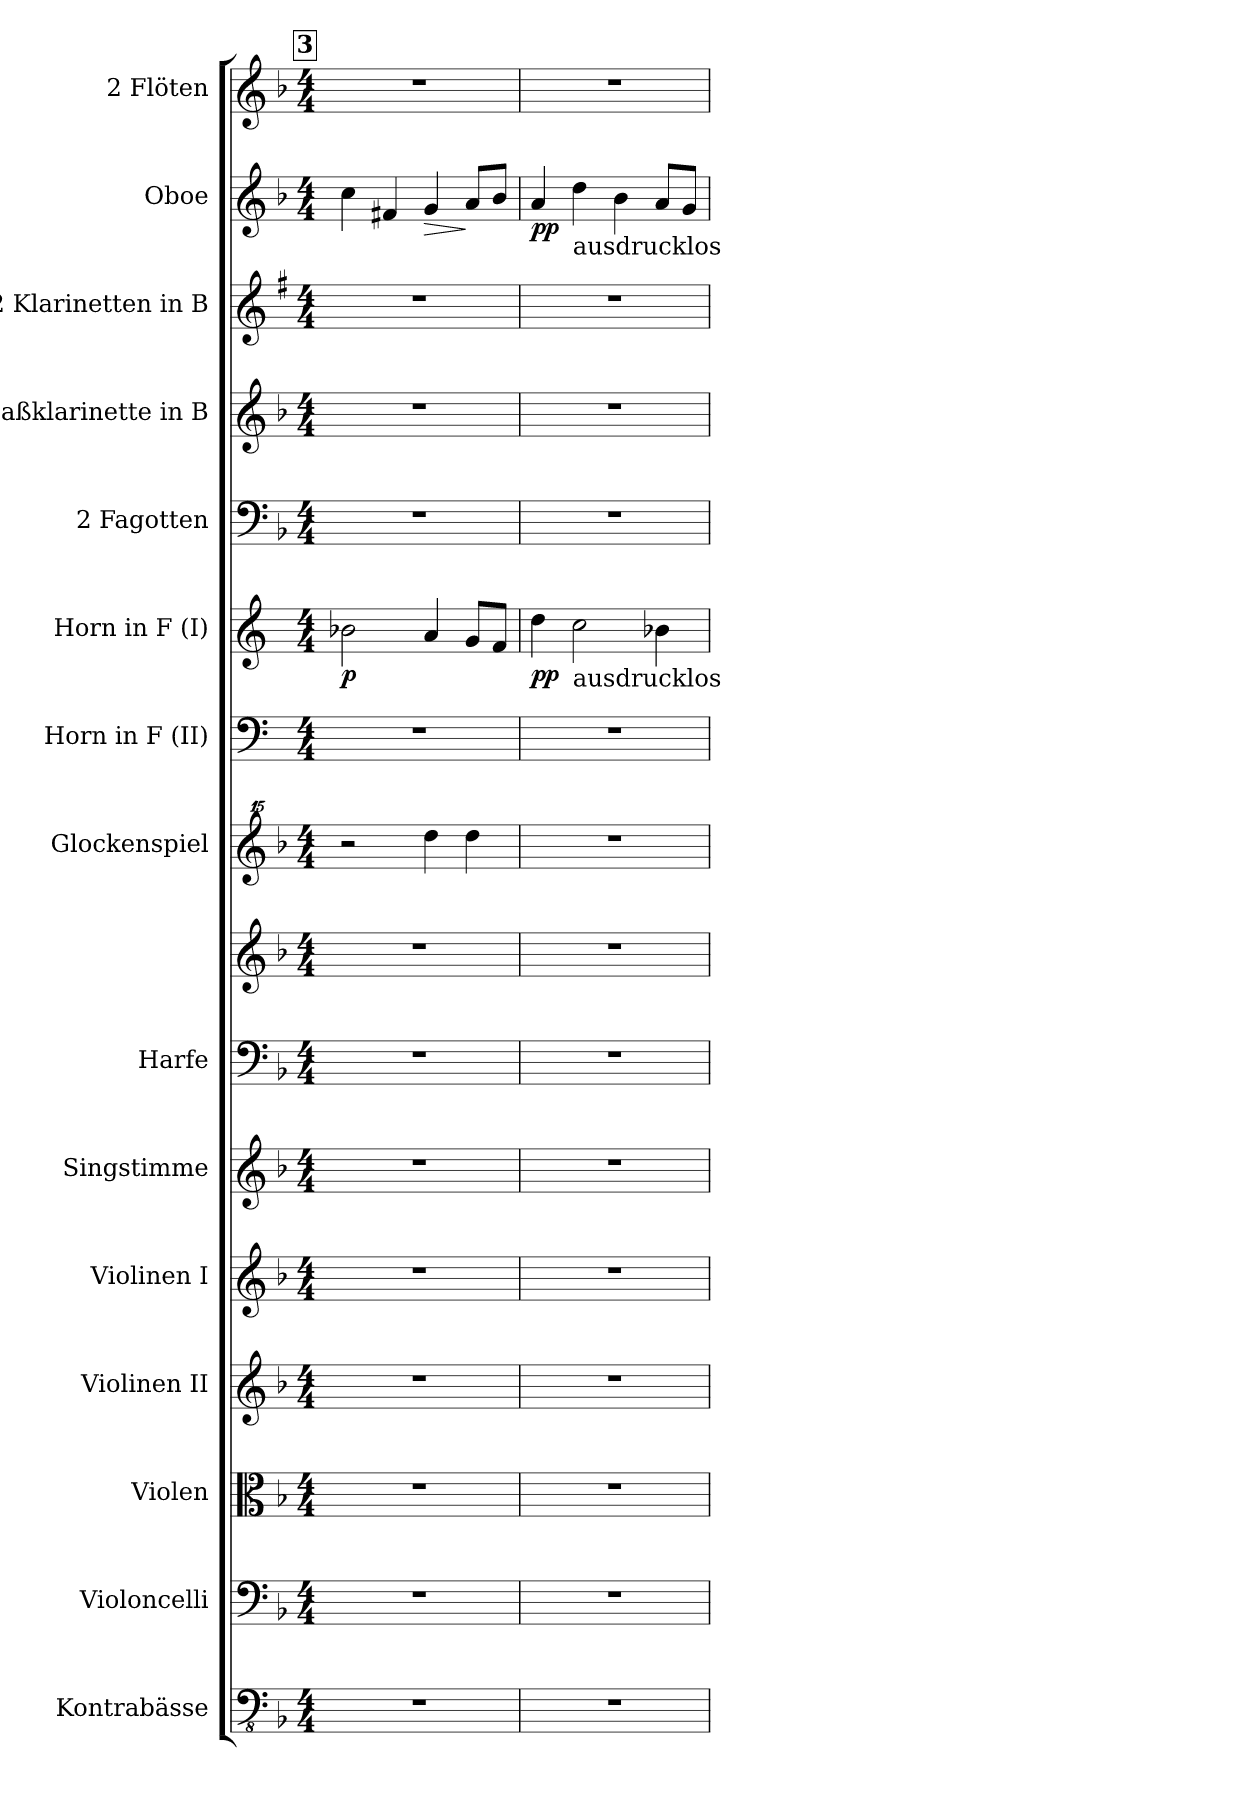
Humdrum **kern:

**kern	**kern	**kern	**kern	**kern	**kern	**kern	**kern	**kern	**kern	**kern	**dynam	**kern	**kern	**kern	**kern	**dynam	**kern
*part15	*part14	*part13	*part12	*part11	*part10	*part9	*part9	*part8	*part7	*part6	*part6	*part5	*part4	*part3	*part2	*part2	*part1
*staff16	*staff15	*staff14	*staff13	*staff12	*staff11	*staff10	*staff9	*staff8	*staff7	*staff6	*staff6	*staff5	*staff4	*staff3	*staff2	*staff2	*staff1
*I"Kontrabässe	*I"Violoncelli	*I"Violen	*I"Violinen II	*I"Violinen I	*I"Singstimme	*I"Harfe	*	*I"Glockenspiel	*I"Horn in F (II)	*I"Horn in F (I)	*	*I"2 Fagotten	*I"Baßklarinette in B	*I"2 Klarinetten in B	*I"Oboe	*	*I"2 Flöten
*I'Kb.	*I'Vc.	*	*I'Vl. II	*I'Vl. I	*I'Singst.	*I'Hf.	*	*I'Glk.	*I'Hr. II	*I'Hr. I	*	*I'Fg.	*I'Bklar. (B)	*I'Klar. (B)	*I'Ob.	*	*I'Fl.
*clefFv4	*clefF4	*clefC3	*clefG2	*clefG2	*clefG2	*clefF4	*clefG2	*clefG^^2	*clefF4	*clefG2	*	*clefF4	*clefG2	*clefG2	*clefG2	*	*clefG2
*	*	*	*	*	*	*	*	*	*ITrd4c7	*ITrd4c7	*	*	*ITrd8c14	*ITrd1c2	*	*	*
*k[b-]	*k[b-]	*k[b-]	*k[b-]	*k[b-]	*k[b-]	*k[b-]	*k[b-]	*k[b-]	*k[b-]	*k[b-]	*	*k[b-]	*k[b-]	*k[b-]	*k[b-]	*	*k[b-]
*M4/4	*M4/4	*M4/4	*M4/4	*M4/4	*M4/4	*M4/4	*M4/4	*M4/4	*M4/4	*M4/4	*	*M4/4	*M4/4	*M4/4	*M4/4	*	*M4/4
!!LO:REH:place=s1:a:B:fs=14:t=3
=22	=22	=22	=22	=22	=22	=22	=22	=22	=22	=22	=22	=22	=22	=22	=22	=22	=22
!	!	!	!	!	!	!	!	!	!	!	!LO:DY:b	!	!	!	!	!	!
1r	1r	1r	1r	1r	1r	1r	1r	2r	1r	2e-X\	p	1r	1r	1r	4cc\	.	1r
.	.	.	.	.	.	.	.	.	.	.	.	.	.	.	4f#X/	.	.
!	!	!	!	!	!	!	!	!	!	!	!	!	!	!	!	!LO:HP:b	!
.	.	.	.	.	.	.	.	4dddd\	.	4d/	.	.	.	.	4g/	>	.
.	.	.	.	.	.	.	.	4dddd\	.	8c/L	.	.	.	.	8a/L	]	.
.	.	.	.	.	.	.	.	.	.	8B-/J	.	.	.	.	8b-/J	.	.
=23	=23	=23	=23	=23	=23	=23	=23	=23	=23	=23	=23	=23	=23	=23	=23	=23	=23
!	!	!	!	!	!	!	!	!	!	!	!LO:DY:b	!	!	!	!	!LO:DY:b	!
1r	1r	1r	1r	1r	1r	1r	1r	1r	1r	4g\	pp	1r	1r	1r	4a/	pp	1r
!	!	!	!	!	!	!	!	!	!	!	!	!	!	!	!LO:TX:b:t=ausdrucklos	!	!
!	!	!	!	!	!	!	!	!	!	!LO:TX:b:t=ausdrucklos	!	!	!	!	!	!	!
.	.	.	.	.	.	.	.	.	.	2f\	.	.	.	.	4dd\	.	.
.	.	.	.	.	.	.	.	.	.	.	.	.	.	.	4b-\	.	.
.	.	.	.	.	.	.	.	.	.	4e-X\	.	.	.	.	8a/L	.	.
.	.	.	.	.	.	.	.	.	.	.	.	.	.	.	8g/J	.	.
=	=	=	=	=	=	=	=	=	=	=	=	=	=	=	=	=	=
*-	*-	*-	*-	*-	*-	*-	*-	*-	*-	*-	*-	*-	*-	*-	*-	*-	*-
